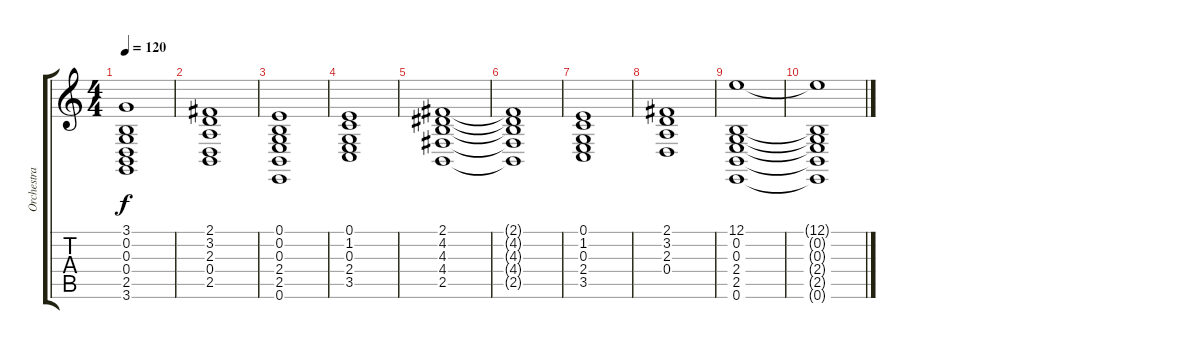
\track ("Orchestra" "Orchestra") {instrument stringensemble1}
\staff {score tabs}
\tuning (E4 B3 G3 D3 A2 E2) {hide}
\ts (4 4)
\tempo 120
\clef g2
\ks c
(3.1 0.2 0.3 0.4 2.5 3.6).1{dy f} |
(2.1 3.2 2.3 0.4 2.5).1 |
(0.1 0.2 0.3 2.4 2.5 0.6).1 |
(0.1 1.2 0.3 2.4 3.5).1 |
(2.1 4.2 4.3 4.4 2.5).1 |
(2.1{t} 4.2{t} 4.3{t} 4.4{t} 2.5{t}).1 |
(0.1 1.2 0.3 2.4 3.5).1 |
(2.1 3.2 2.3 0.4).1 |
(12.1 0.2 0.3 2.4 2.5 0.6).1 |
(12.1{t} 0.2{t} 0.3{t} 2.4{t} 2.5{t} 0.6{t}).1
